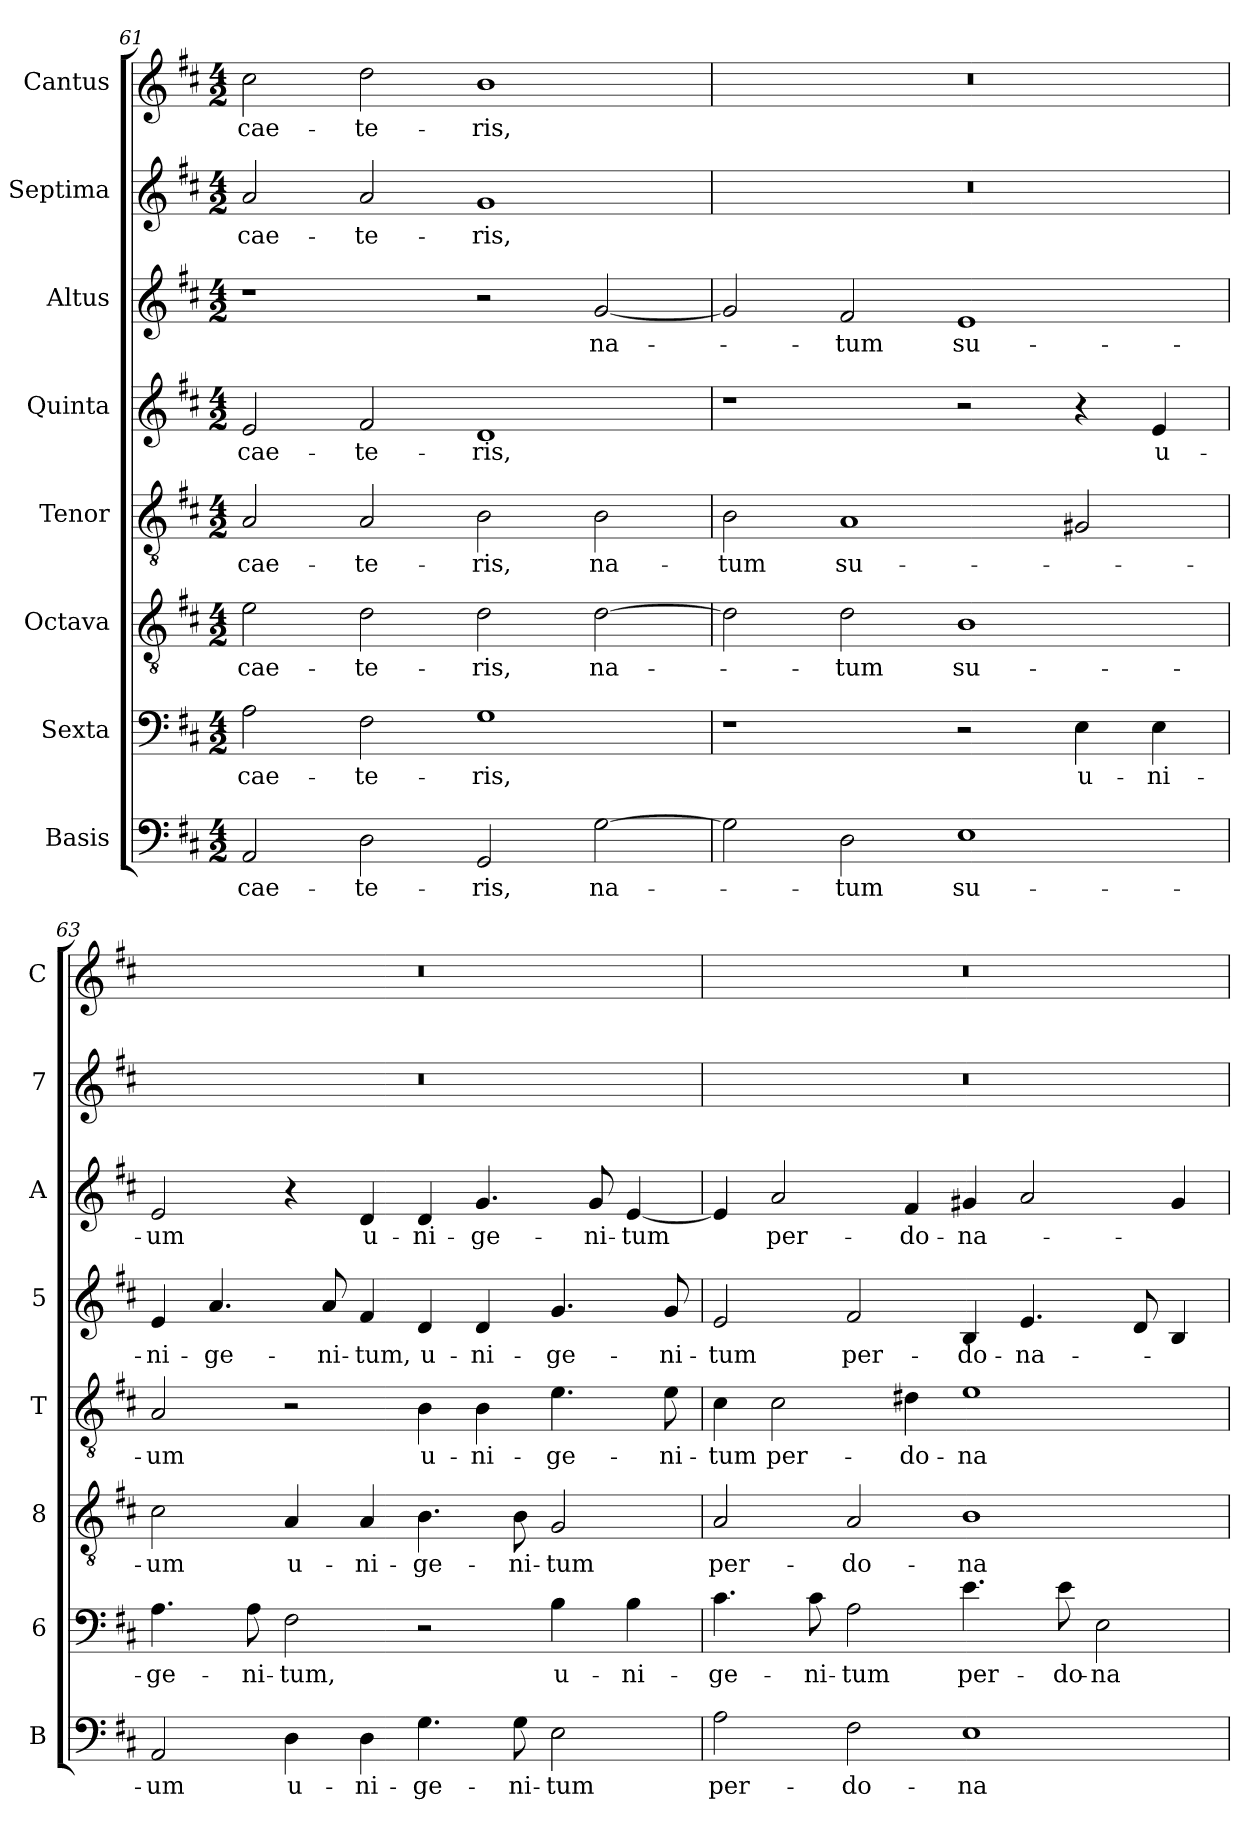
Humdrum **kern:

**kern	**text	**kern	**text	**kern	**text	**kern	**text	**kern	**text	**kern	**text	**kern	**text	**kern	**text
*part8	*part8	*part7	*part7	*part6	*part6	*part5	*part5	*part4	*part4	*part3	*part3	*part2	*part2	*part1	*part1
*staff8	*staff8	*staff7	*staff7	*staff6	*staff6	*staff5	*staff5	*staff4	*staff4	*staff3	*staff3	*staff2	*staff2	*staff1	*staff1
*I"Basis	*	*I"Sexta	*	*I"Octava	*	*I"Tenor	*	*I"Quinta	*	*I"Altus	*	*I"Septima	*	*I"Cantus	*
*I'B	*	*I'6	*	*I'8	*	*I'T	*	*I'5	*	*I'A	*	*I'7	*	*I'C	*
!!LO:LB:g=z
*clefF4	*	*clefF4	*	*clefGv2	*	*clefGv2	*	*clefG2	*	*clefG2	*	*clefG2	*	*clefG2	*
*k[f#c#]	*	*k[f#c#]	*	*k[f#c#]	*	*k[f#c#]	*	*k[f#c#]	*	*k[f#c#]	*	*k[f#c#]	*	*k[f#c#]	*
*D:	*	*D:	*	*D:	*	*D:	*	*D:	*	*D:	*	*D:	*	*D:	*
*M4/2	*	*M4/2	*	*M4/2	*	*M4/2	*	*M4/2	*	*M4/2	*	*M4/2	*	*M4/2	*
=61	=61	=61	=61	=61	=61	=61	=61	=61	=61	=61	=61	=61	=61	=61	=61
!	!LO:LY:b	!	!LO:LY:b	!	!LO:LY:b	!	!LO:LY:b	!	!LO:LY:b	!	!	!	!LO:LY:b	!	!LO:LY:b
2AA/	cae-	2A\	cae-	2e\	cae-	2A/	cae-	2e/	cae-	1r	.	2a/	cae-	2cc#\	cae-
!	!LO:LY:b	!	!LO:LY:b	!	!LO:LY:b	!	!LO:LY:b	!	!LO:LY:b	!	!	!	!LO:LY:b	!	!LO:LY:b
2D\	-te-	2F#\	-te-	2d\	-te-	2A/	-te-	2f#/	-te-	.	.	2a/	-te-	2dd\	-te-
!	!LO:LY:b	!	!LO:LY:b	!	!LO:LY:b	!	!LO:LY:b	!	!LO:LY:b	!	!	!	!LO:LY:b	!	!LO:LY:b
2GG/	-ris,	1G	-ris,	2d\	-ris,	2B\	-ris,	1d	-ris,	2r	.	1g	-ris,	1b	-ris,
!	!LO:LY:b	!	!	!	!LO:LY:b	!	!LO:LY:b	!	!	!	!LO:LY:b	!	!	!	!
[2G\	na-	.	.	[2d\	na-	2B\	na-	.	.	[2g/	na-	.	.	.	.
=62	=62	=62	=62	=62	=62	=62	=62	=62	=62	=62	=62	=62	=62	=62	=62
!	!	!	!	!	!	!	!LO:LY:b	!	!	!	!	!	!	!	!
2G\]	.	1r	.	2d\]	.	2B\	-tum	1r	.	2g/]	.	0r	.	0r	.
!	!LO:LY:b	!	!	!	!LO:LY:b	!	!LO:LY:b	!	!	!	!LO:LY:b	!	!	!	!
2D\	-tum	.	.	2d\	-tum	1A	su-	.	.	2f#/	-tum	.	.	.	.
!	!LO:LY:b	!	!	!	!LO:LY:b	!	!	!	!	!	!LO:LY:b	!	!	!	!
1E	su-	2r	.	1B	su-	.	.	2r	.	1e	su-	.	.	.	.
!	!	!	!LO:LY:b	!	!	!	!	!	!	!	!	!	!	!	!
.	.	4E\	u-	.	.	2G#X/	.	4r	.	.	.	.	.	.	.
!	!	!	!LO:LY:b	!	!	!	!	!	!LO:LY:b	!	!	!	!	!	!
.	.	4E\	-ni-	.	.	.	.	4e/	u-	.	.	.	.	.	.
=63	=63	=63	=63	=63	=63	=63	=63	=63	=63	=63	=63	=63	=63	=63	=63
!	!LO:LY:b	!	!LO:LY:b	!	!LO:LY:b	!	!LO:LY:b	!	!LO:LY:b	!	!LO:LY:b	!	!	!	!
2AA/	-um	4.A\	-ge-	2c#\	-um	2A/	-um	4e/	-ni-	2e/	-um	0r	.	0r	.
!	!	!	!	!	!	!	!	!	!LO:LY:b	!	!	!	!	!	!
.	.	.	.	.	.	.	.	4.a/	-ge-	.	.	.	.	.	.
!	!	!	!LO:LY:b	!	!	!	!	!	!	!	!	!	!	!	!
.	.	8A\	-ni-	.	.	.	.	.	.	.	.	.	.	.	.
!	!LO:LY:b	!	!LO:LY:b	!	!LO:LY:b	!	!	!	!	!	!	!	!	!	!
4D\	u-	2F#\	-tum,	4A/	u-	2r	.	.	.	4r	.	.	.	.	.
!	!	!	!	!	!	!	!	!	!LO:LY:b	!	!	!	!	!	!
.	.	.	.	.	.	.	.	8a/	-ni-	.	.	.	.	.	.
!	!LO:LY:b	!	!	!	!LO:LY:b	!	!	!	!LO:LY:b	!	!LO:LY:b	!	!	!	!
4D\	-ni-	.	.	4A/	-ni-	.	.	4f#/	-tum,	4d/	u-	.	.	.	.
!	!LO:LY:b	!	!	!	!LO:LY:b	!	!LO:LY:b	!	!LO:LY:b	!	!LO:LY:b	!	!	!	!
4.G\	-ge-	2r	.	4.B\	-ge-	4B\	u-	4d/	u-	4d/	-ni-	.	.	.	.
!	!	!	!	!	!	!	!LO:LY:b	!	!LO:LY:b	!	!LO:LY:b	!	!	!	!
.	.	.	.	.	.	4B\	-ni-	4d/	-ni-	4.g/	-ge-	.	.	.	.
!	!LO:LY:b	!	!	!	!LO:LY:b	!	!	!	!	!	!	!	!	!	!
8G\	-ni-	.	.	8B\	-ni-	.	.	.	.	.	.	.	.	.	.
!	!LO:LY:b	!	!LO:LY:b	!	!LO:LY:b	!	!LO:LY:b	!	!LO:LY:b	!	!	!	!	!	!
2E\	-tum	4B\	u-	2G/	-tum	4.e\	-ge-	4.g/	-ge-	.	.	.	.	.	.
!	!	!	!	!	!	!	!	!	!	!	!LO:LY:b	!	!	!	!
.	.	.	.	.	.	.	.	.	.	8g/	-ni-	.	.	.	.
!	!	!	!LO:LY:b	!	!	!	!	!	!	!	!LO:LY:b	!	!	!	!
.	.	4B\	-ni-	.	.	.	.	.	.	[4e/	-tum	.	.	.	.
!	!	!	!	!	!	!	!LO:LY:b	!	!LO:LY:b	!	!	!	!	!	!
.	.	.	.	.	.	8e\	-ni-	8g/	-ni-	.	.	.	.	.	.
=64	=64	=64	=64	=64	=64	=64	=64	=64	=64	=64	=64	=64	=64	=64	=64
!	!LO:LY:b	!	!LO:LY:b	!	!LO:LY:b	!	!LO:LY:b	!	!LO:LY:b	!	!	!	!	!	!
2A\	per-	4.c#\	-ge-	2A/	per-	4c#\	-tum	2e/	-tum	4e/]	.	0r	.	0r	.
!	!	!	!	!	!	!	!LO:LY:b	!	!	!	!LO:LY:b	!	!	!	!
.	.	.	.	.	.	2c#\	per-	.	.	2a/	per-	.	.	.	.
!	!	!	!LO:LY:b	!	!	!	!	!	!	!	!	!	!	!	!
.	.	8c#\	-ni-	.	.	.	.	.	.	.	.	.	.	.	.
!	!LO:LY:b	!	!LO:LY:b	!	!LO:LY:b	!	!	!	!LO:LY:b	!	!	!	!	!	!
2F#\	-do-	2A\	-tum	2A/	-do-	.	.	2f#/	per-	.	.	.	.	.	.
!	!	!	!	!	!	!	!LO:LY:b	!	!	!	!LO:LY:b	!	!	!	!
.	.	.	.	.	.	4d#X\	-do-	.	.	4f#/	-do-	.	.	.	.
!	!LO:LY:b	!	!LO:LY:b	!	!LO:LY:b	!	!LO:LY:b	!	!LO:LY:b	!	!LO:LY:b	!	!	!	!
1E	-na-	4.e\	per-	1B	-na-	1e	-na-	4B/	-do-	4g#X/	-na-	.	.	.	.
!	!	!	!	!	!	!	!	!	!LO:LY:b	!	!	!	!	!	!
.	.	.	.	.	.	.	.	4.e/	-na-	2a/	.	.	.	.	.
!	!	!	!LO:LY:b	!	!	!	!	!	!	!	!	!	!	!	!
.	.	8e\	-do-	.	.	.	.	.	.	.	.	.	.	.	.
!	!	!	!LO:LY:b	!	!	!	!	!	!	!	!	!	!	!	!
.	.	2E\	-na-	.	.	.	.	.	.	.	.	.	.	.	.
.	.	.	.	.	.	.	.	8d/	.	.	.	.	.	.	.
.	.	.	.	.	.	.	.	4B/	.	4g#/	.	.	.	.	.
=	=	=	=	=	=	=	=	=	=	=	=	=	=	=	=
*-	*-	*-	*-	*-	*-	*-	*-	*-	*-	*-	*-	*-	*-	*-	*-
